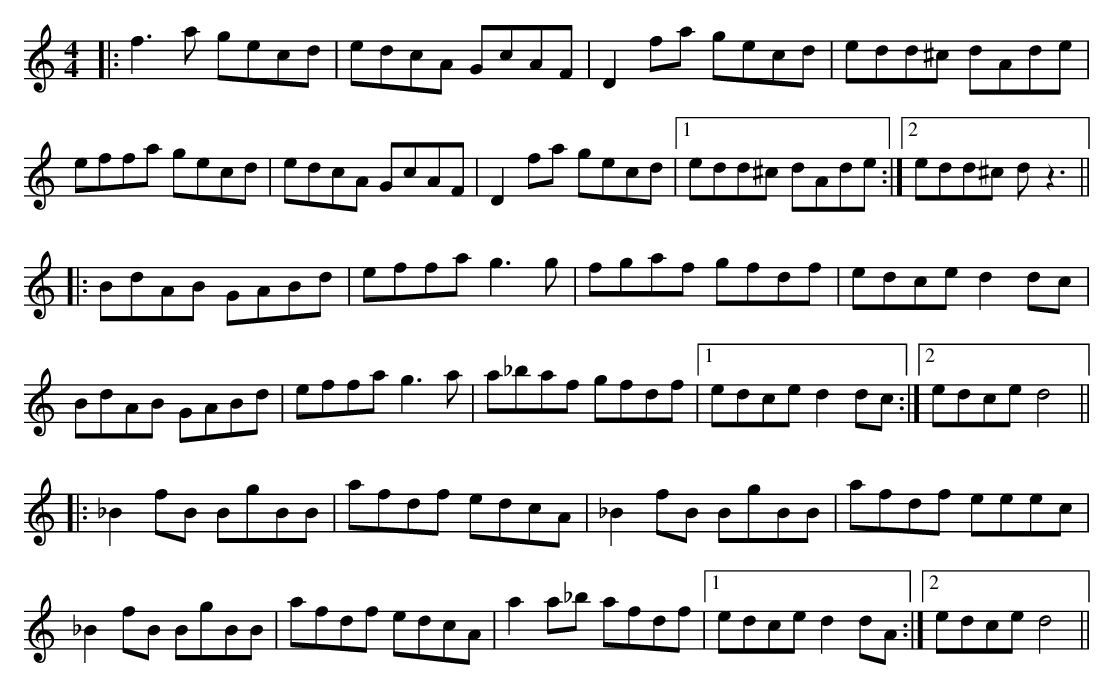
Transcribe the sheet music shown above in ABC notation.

X:1
M:4/4
K:Ddor
|:f3a gecd|edcA GcAF|D2fa gecd|edd^c dAde|
effa gecd|edcA GcAF|D2fa gecd|1 edd^c dAde:|2 edd^c dz3||
|:BdAB GABd|effa g3g|fgaf gfdf|edce d2dc|
BdAB GABd|effa g3a|a_baf gfdf|1 edce d2dc:|2 edce d4||
|:_B2fB BgBB|afdf edcA|_B2fB BgBB|afdf eeec|
_B2fB BgBB|afdf edcA|a2a_b afdf|1 edce d2dA:|2 edce d4||
